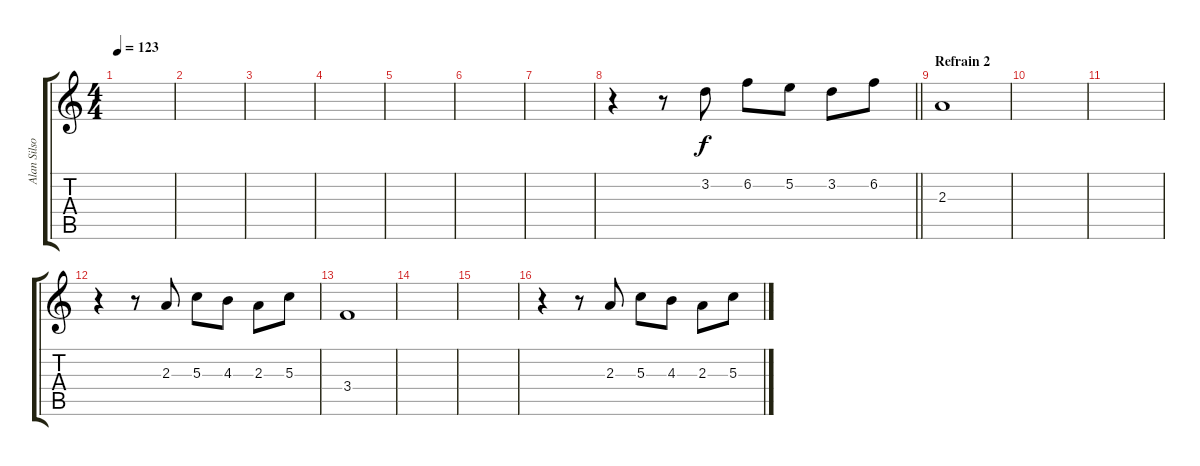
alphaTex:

\track ("Alan Silson - Riff" "Alan Silso") {instrument overdrivenguitar}
\staff {score tabs}
\tuning (E4 B3 G3 D3 A2 E2) {hide}
\ts (4 4)
\tempo 123
\clef g2
\ks c
|
|
|
|
|
|
|
\barLineRight lightlight
r.4 r.8 3.2.8 6.2.8 5.2.8 3.2.8 6.2.8 |
\section ("" "Refrain 2")
2.3.1 |
|
|
r.4 r.8 2.3.8 5.3.8 4.3.8 2.3.8 5.3.8 |
3.4.1 |
|
|
r.4 r.8 2.3.8 5.3.8 4.3.8 2.3.8 5.3.8
